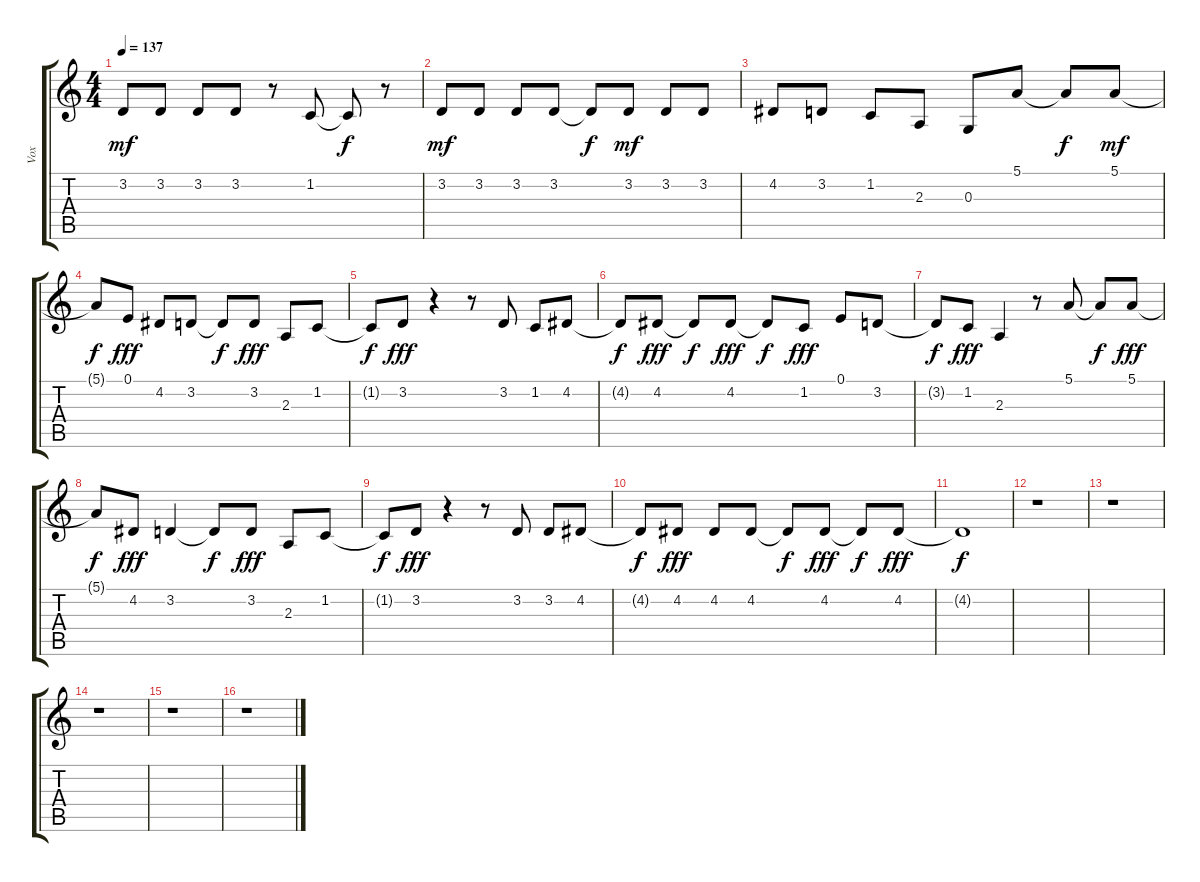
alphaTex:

\track ("Vox" "Vox") {instrument bassoon}
\staff {score tabs}
\tuning (E4 B3 G3 D3 A2 E2) {hide}
\ts (4 4)
\tempo 137
\clef g2
\ks c
3.2.8{dy mf} 3.2.8 3.2.8 3.2.8 r.8 1.2.8 1.2{t}.8{dy f} r.8 |
3.2.8{dy mf} 3.2.8 3.2.8 3.2.8 3.2{t}.8{dy f} 3.2.8{dy mf} 3.2.8 3.2.8 |
4.2.8 3.2.8 1.2.8 2.3.8 0.3.8 5.1.8 5.1{t}.8{dy f} 5.1.8{dy mf} |
5.1{t}.8{dy f} 0.1.8{dy fff} 4.2.8 3.2.8 3.2{t}.8{dy f} 3.2.8{dy fff} 2.3.8 1.2.8 |
1.2{t}.8{dy f} 3.2.8{dy fff} r.4 r.8 3.2.8 1.2.8 4.2.8 |
4.2{t}.8{dy f} 4.2.8{dy fff} 4.2{t}.8{dy f} 4.2.8{dy fff} 4.2{t}.8{dy f} 1.2.8{dy fff} 0.1.8 3.2.8 |
3.2{t}.8{dy f} 1.2.8{dy fff} 2.3.4 r.8 5.1.8 5.1{t}.8{dy f} 5.1.8{dy fff} |
5.1{t}.8{dy f} 4.2.8{dy fff} 3.2.4 3.2{t}.8{dy f} 3.2.8{dy fff} 2.3.8 1.2.8 |
1.2{t}.8{dy f} 3.2.8{dy fff} r.4 r.8 3.2.8 3.2.8 4.2.8 |
4.2{t}.8{dy f} 4.2.8{dy fff} 4.2.8 4.2.8 4.2{t}.8{dy f} 4.2.8{dy fff} 4.2{t}.8{dy f} 4.2.8{dy fff} |
4.2{t}.1{dy f} |
r.1 |
r.1 |
r.1 |
r.1 |
r.1
